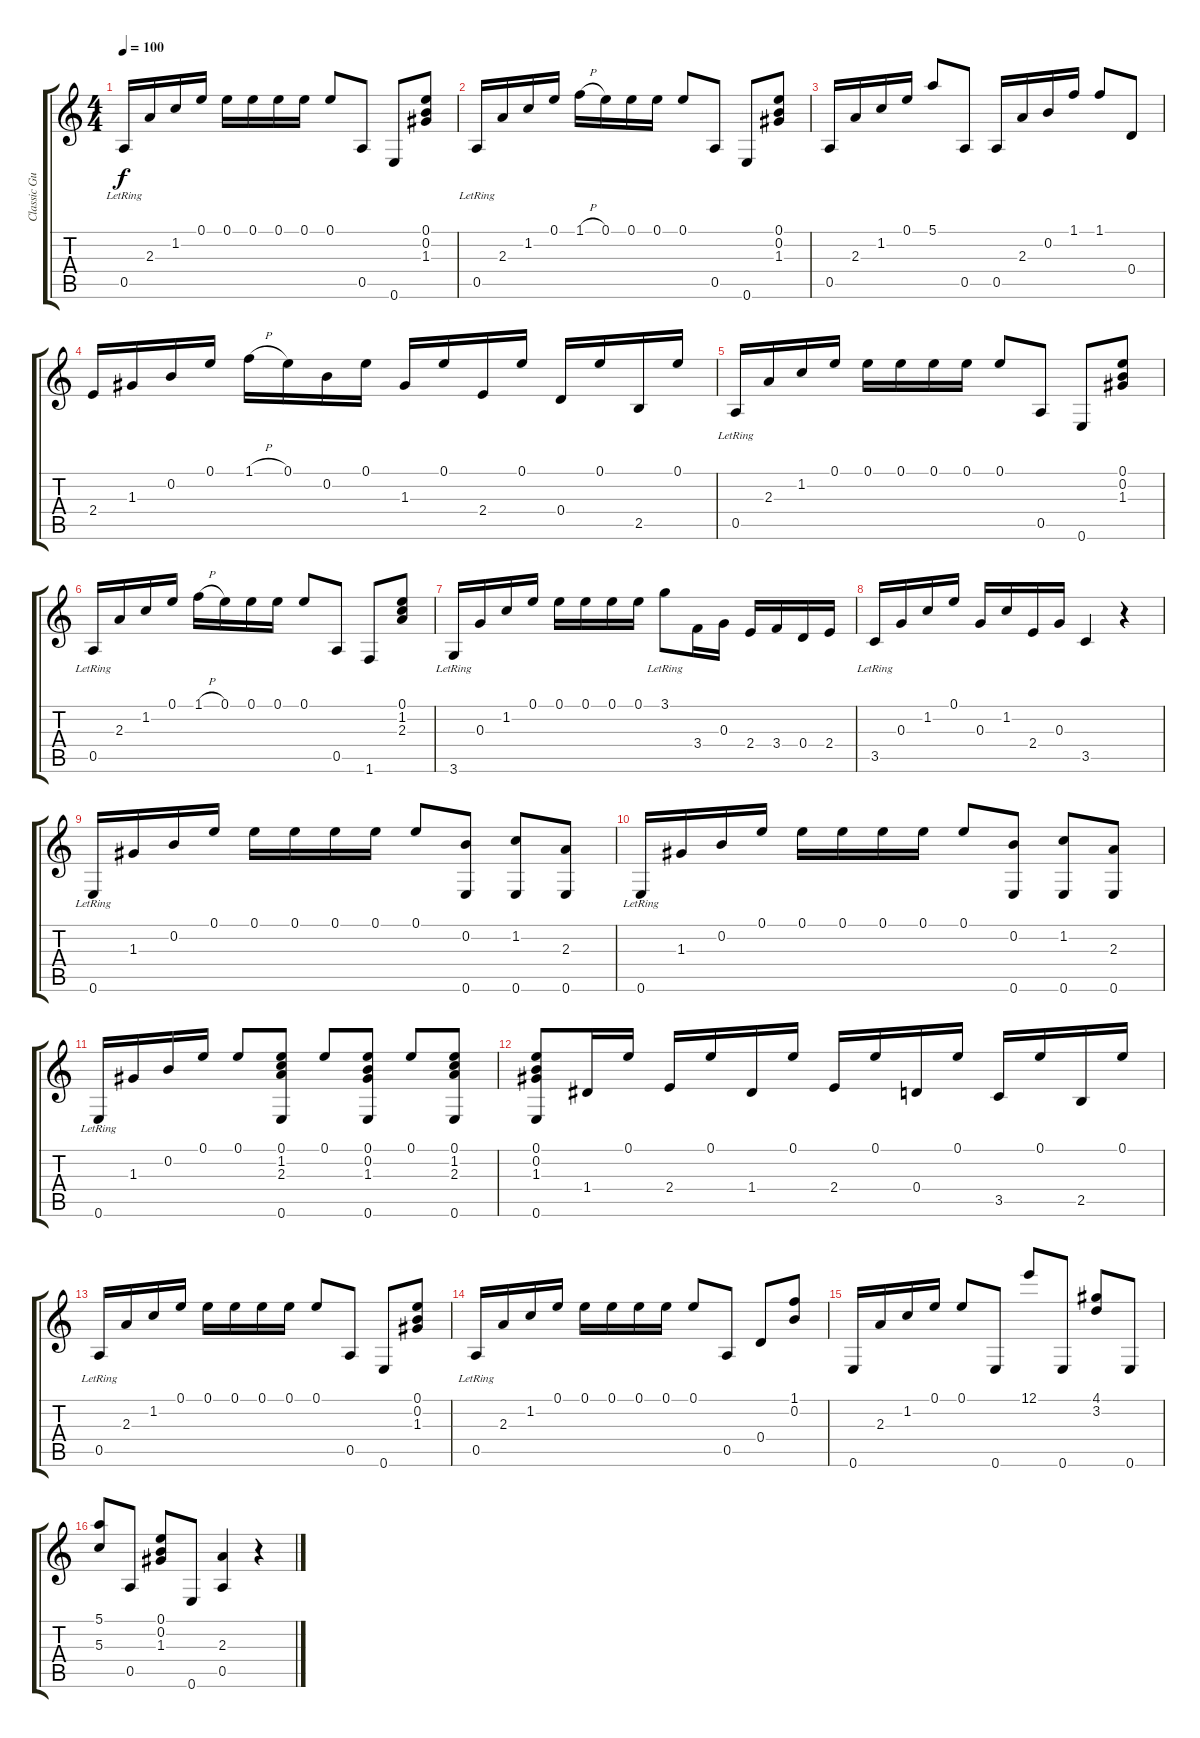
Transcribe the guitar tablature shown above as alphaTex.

\track ("Classic Guitar" "Classic Gu") {instrument acousticguitarnylon}
\staff {score tabs}
\tuning (E4 B3 G3 D3 A2 E2) {hide}
\ts (4 4)
\tempo 100
\clef g2
\ks c
0.5{lr}.16{dy f instrument acousticguitarnylon} 2.3.16 1.2.16 0.1.16 0.1.16 0.1.16 0.1.16 0.1.16 0.1.8 0.5.8 0.6.8 (0.1 0.2 1.3).8 |
0.5{lr}.16 2.3.16 1.2.16 0.1.16 1.1{h}.16 0.1.16 0.1.16 0.1.16 0.1.8 0.5.8 0.6.8 (0.1 0.2 1.3).8 |
0.5.16 2.3.16 1.2.16 0.1.16 5.1.8 0.5.8 0.5.16 2.3.16 0.2.16 1.1.16 1.1.8 0.4.8 |
2.4.16 1.3.16 0.2.16 0.1.16 1.1{h}.16 0.1.16 0.2.16 0.1.16 1.3.16 0.1.16 2.4.16 0.1.16 0.4.16 0.1.16 2.5.16 0.1.16 |
0.5{lr}.16 2.3.16 1.2.16 0.1.16 0.1.16 0.1.16 0.1.16 0.1.16 0.1.8 0.5.8 0.6.8 (0.1 0.2 1.3).8 |
0.5{lr}.16 2.3.16 1.2.16 0.1.16 1.1{h}.16 0.1.16 0.1.16 0.1.16 0.1.8 0.5.8 1.6.8 (0.1 1.2 2.3).8 |
3.6{lr}.16 0.3.16 1.2.16 0.1.16 0.1.16 0.1.16 0.1.16 0.1.16 3.1{lr}.8 3.4.16 0.3.16 2.4.16 3.4.16 0.4.16 2.4.16 |
3.5{lr}.16 0.3.16 1.2.16 0.1.16 0.3.16 1.2.16 2.4.16 0.3.16 3.5.4 r.4 |
0.6{lr}.16 1.3.16 0.2.16 0.1.16 0.1.16 0.1.16 0.1.16 0.1.16 0.1.8 (0.2 0.6).8 (1.2 0.6).8 (2.3 0.6).8 |
0.6{lr}.16 1.3.16 0.2.16 0.1.16 0.1.16 0.1.16 0.1.16 0.1.16 0.1.8 (0.2 0.6).8 (1.2 0.6).8 (2.3 0.6).8 |
0.6{lr}.16 1.3.16 0.2.16 0.1.16 0.1.8 (0.1 1.2 2.3 0.6).8 0.1.8 (0.1 0.2 1.3 0.6).8 0.1.8 (0.1 1.2 2.3 0.6).8 |
(0.1 0.2 1.3 0.6).8 1.4.16 0.1.16 2.4.16 0.1.16 1.4.16 0.1.16 2.4.16 0.1.16 0.4.16 0.1.16 3.5.16 0.1.16 2.5.16 0.1.16 |
0.5{lr}.16 2.3.16 1.2.16 0.1.16 0.1.16 0.1.16 0.1.16 0.1.16 0.1.8 0.5.8 0.6.8 (0.1 0.2 1.3).8 |
0.5{lr}.16 2.3.16 1.2.16 0.1.16 0.1.16 0.1.16 0.1.16 0.1.16 0.1.8 0.5.8 0.4.8 (1.1 0.2).8 |
0.6.16 2.3.16 1.2.16 0.1.16 0.1.8 0.6.8 12.1.8 0.6.8 (4.1 3.2).8 0.6.8 |
(5.1 5.3).8 0.5.8 (0.1 0.2 1.3).8 0.6.8 (2.3 0.5).4 r.4
